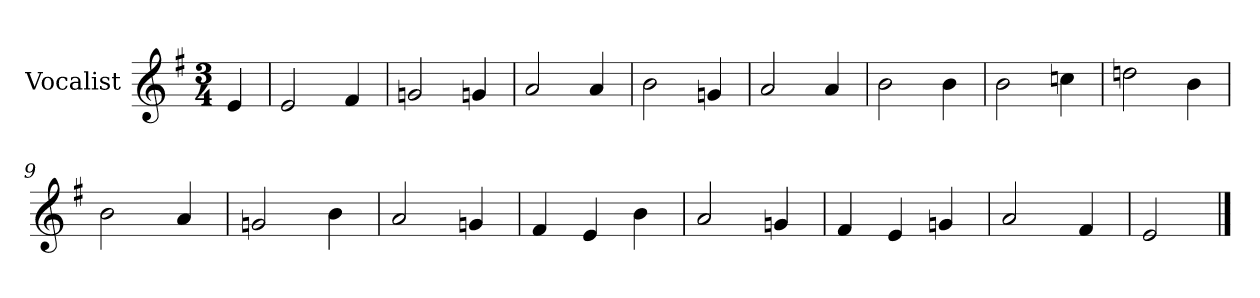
**kern
*part1
*staff1
*I"Vocalist
*k[f#]
*e:
*M3/4
=
4e
=1
2e
4f#
=2
2gn
4gn
=3
2a
4a
=4
2b
4gn
=5
2a
4a
=6
2b
4b
=7
2b
4ccn
=8
2ddn
4b
=9
2b
4a
=10
2gn
4b
=11
2a
4gn
=12
4f#
4e
4b
=13
2a
4gn
=14
4f#
4e
4gn
=15
2a
4f#
=16
2e
==
*-
